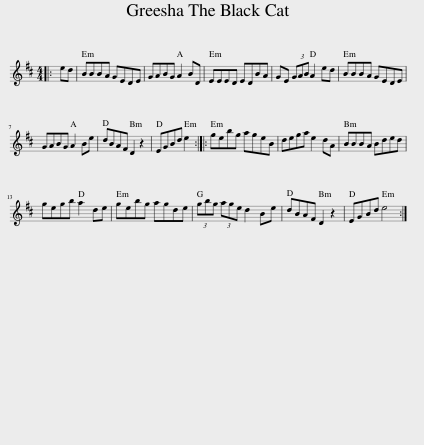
X:1
L:1/8
M:4/4
I:linebreak $
K:D
V:1 treble
V:1
|: ed | BBBA GEDE | GABG A2 BD | EEED EDBA | GE (3GAB A2 ed | %5
 BBBA GEDE |$ GABG A2 Be | dBAF D2 z2 | EGBd e2 :: gebg ageB | %10
 dega e2 dA | BBBA Bded |$ gegb a2 de | gebg agde | (3gbg (3age d2 Be | %15
 dBAF D2 z2 | EGBd e4 :| %17
